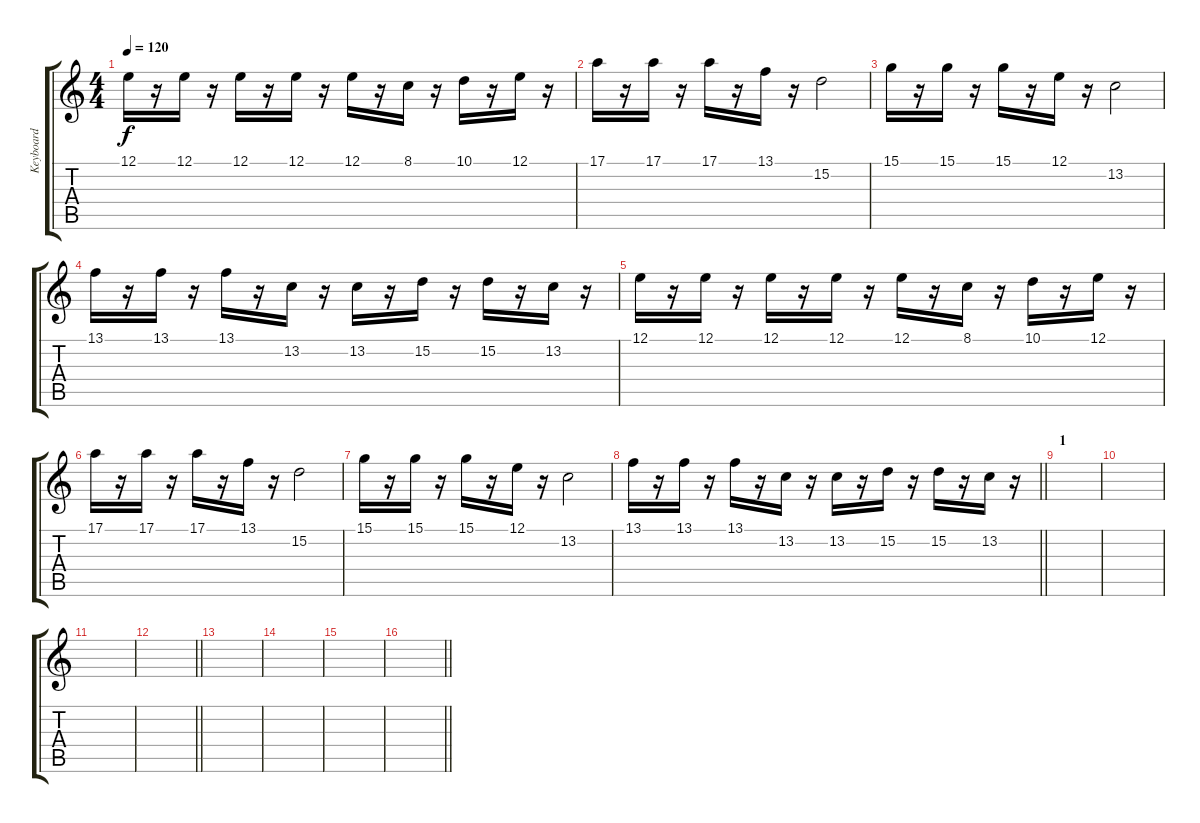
\track ("Keyboard" "Keyboard") {instrument fx1rain}
\staff {score tabs}
\tuning (E4 B3 G3 D3 A2 E2) {hide}
\ts (4 4)
\tempo 120
\clef g2
\ks c
12.1.16{dy f} r.16 12.1.16 r.16 12.1.16 r.16 12.1.16 r.16 12.1.16 r.16 8.1.16 r.16 10.1.16 r.16 12.1.16 r.16 |
17.1.16 r.16 17.1.16 r.16 17.1.16 r.16 13.1.16 r.16 15.2.2 |
15.1.16 r.16 15.1.16 r.16 15.1.16 r.16 12.1.16 r.16 13.2.2 |
13.1.16 r.16 13.1.16 r.16 13.1.16 r.16 13.2.16 r.16 13.2.16 r.16 15.2.16 r.16 15.2.16 r.16 13.2.16 r.16 |
12.1.16 r.16 12.1.16 r.16 12.1.16 r.16 12.1.16 r.16 12.1.16 r.16 8.1.16 r.16 10.1.16 r.16 12.1.16 r.16 |
17.1.16 r.16 17.1.16 r.16 17.1.16 r.16 13.1.16 r.16 15.2.2 |
15.1.16 r.16 15.1.16 r.16 15.1.16 r.16 12.1.16 r.16 13.2.2 |
\barLineRight lightlight
13.1.16 r.16 13.1.16 r.16 13.1.16 r.16 13.2.16 r.16 13.2.16 r.16 15.2.16 r.16 15.2.16 r.16 13.2.16 r.16 |
\section ("" "1")
|
|
|
\barLineRight lightlight
|
|
|
|
\barLineRight lightlight
